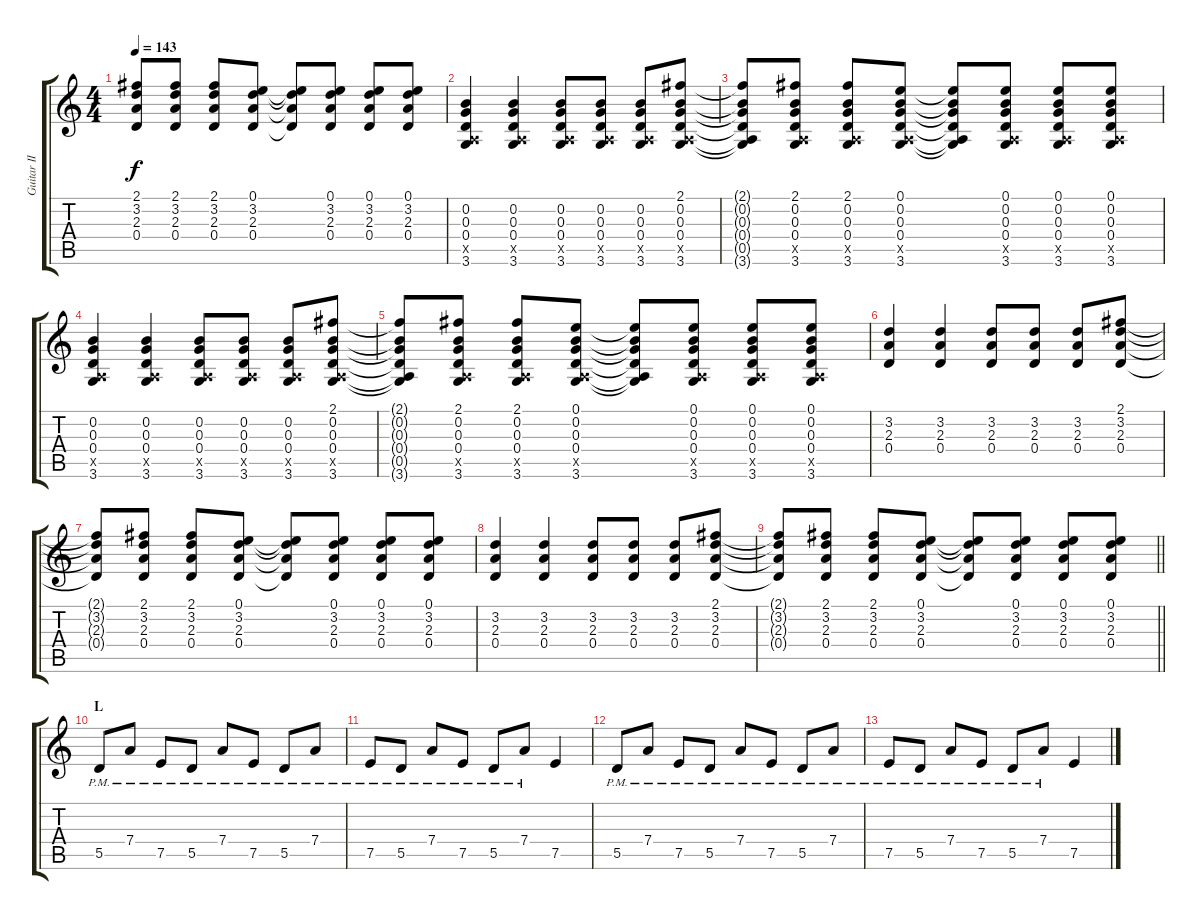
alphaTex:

\track ("Guitar II - Kita" "Guitar II ") {instrument overdrivenguitar}
\staff {score tabs}
\tuning (E4 B3 G3 D3 A2 E2) {hide}
\ts (4 4)
\tempo 143
\clef g2
\ks c
(2.1{t} 3.2{t} 2.3{t} 0.4{t}).8{dy f} (2.1 3.2 2.3 0.4).8 (2.1 3.2 2.3 0.4).8 (0.1 3.2 2.3 0.4).8 (0.1{t} 3.2{t} 2.3{t} 0.4{t}).8 (0.1 3.2 2.3 0.4).8 (0.1 3.2 2.3 0.4).8 (0.1 3.2 2.3 0.4).8 |
(0.2 0.3 0.4 0.5{x} 3.6).4 (0.2 0.3 0.4 0.5{x} 3.6).4 (0.2 0.3 0.4 0.5{x} 3.6).8 (0.2 0.3 0.4 0.5{x} 3.6).8 (0.2 0.3 0.4 0.5{x} 3.6).8 (2.1 0.2 0.3 0.4 0.5{x} 3.6).8 |
(2.1{t} 0.2{t} 0.3{t} 0.4{t} 0.5{t} 3.6{t}).8 (2.1 0.2 0.3 0.4 0.5{x} 3.6).8 (2.1 0.2 0.3 0.4 0.5{x} 3.6).8 (0.1 0.2 0.3 0.4 0.5{x} 3.6).8 (0.1{t} 0.2{t} 0.3{t} 0.4{t} 0.5{t} 3.6{t}).8 (0.1 0.2 0.3 0.4 0.5{x} 3.6).8 (0.1 0.2 0.3 0.4 0.5{x} 3.6).8 (0.1 0.2 0.3 0.4 0.5{x} 3.6).8 |
(0.2 0.3 0.4 0.5{x} 3.6).4 (0.2 0.3 0.4 0.5{x} 3.6).4 (0.2 0.3 0.4 0.5{x} 3.6).8 (0.2 0.3 0.4 0.5{x} 3.6).8 (0.2 0.3 0.4 0.5{x} 3.6).8 (2.1 0.2 0.3 0.4 0.5{x} 3.6).8 |
(2.1{t} 0.2{t} 0.3{t} 0.4{t} 0.5{t} 3.6{t}).8 (2.1 0.2 0.3 0.4 0.5{x} 3.6).8 (2.1 0.2 0.3 0.4 0.5{x} 3.6).8 (0.1 0.2 0.3 0.4 0.5{x} 3.6).8 (0.1{t} 0.2{t} 0.3{t} 0.4{t} 0.5{t} 3.6{t}).8 (0.1 0.2 0.3 0.4 0.5{x} 3.6).8 (0.1 0.2 0.3 0.4 0.5{x} 3.6).8 (0.1 0.2 0.3 0.4 0.5{x} 3.6).8 |
(3.2 2.3 0.4).4 (3.2 2.3 0.4).4 (3.2 2.3 0.4).8 (3.2 2.3 0.4).8 (3.2 2.3 0.4).8 (2.1 3.2 2.3 0.4).8 |
(2.1{t} 3.2{t} 2.3{t} 0.4{t}).8 (2.1 3.2 2.3 0.4).8 (2.1 3.2 2.3 0.4).8 (0.1 3.2 2.3 0.4).8 (0.1{t} 3.2{t} 2.3{t} 0.4{t}).8 (0.1 3.2 2.3 0.4).8 (0.1 3.2 2.3 0.4).8 (0.1 3.2 2.3 0.4).8 |
(3.2 2.3 0.4).4 (3.2 2.3 0.4).4 (3.2 2.3 0.4).8 (3.2 2.3 0.4).8 (3.2 2.3 0.4).8 (2.1 3.2 2.3 0.4).8 |
\barLineRight lightlight
(2.1{t} 3.2{t} 2.3{t} 0.4{t}).8 (2.1 3.2 2.3 0.4).8 (2.1 3.2 2.3 0.4).8 (0.1 3.2 2.3 0.4).8 (0.1{t} 3.2{t} 2.3{t} 0.4{t}).8 (0.1 3.2 2.3 0.4).8 (0.1 3.2 2.3 0.4).8 (0.1 3.2 2.3 0.4).8 |
\section ("" "L")
5.5{pm}.8 7.4{pm}.8 7.5{pm}.8 5.5{pm}.8 7.4{pm}.8 7.5{pm}.8 5.5{pm}.8 7.4{pm}.8 |
7.5{pm}.8 5.5{pm}.8 7.4{pm}.8 7.5{pm}.8 5.5{pm}.8 7.4{pm}.8 7.5.4 |
5.5{pm}.8 7.4{pm}.8 7.5{pm}.8 5.5{pm}.8 7.4{pm}.8 7.5{pm}.8 5.5{pm}.8 7.4{pm}.8 |
7.5{pm}.8 5.5{pm}.8 7.4{pm}.8 7.5{pm}.8 5.5{pm}.8 7.4{pm}.8 7.5.4
